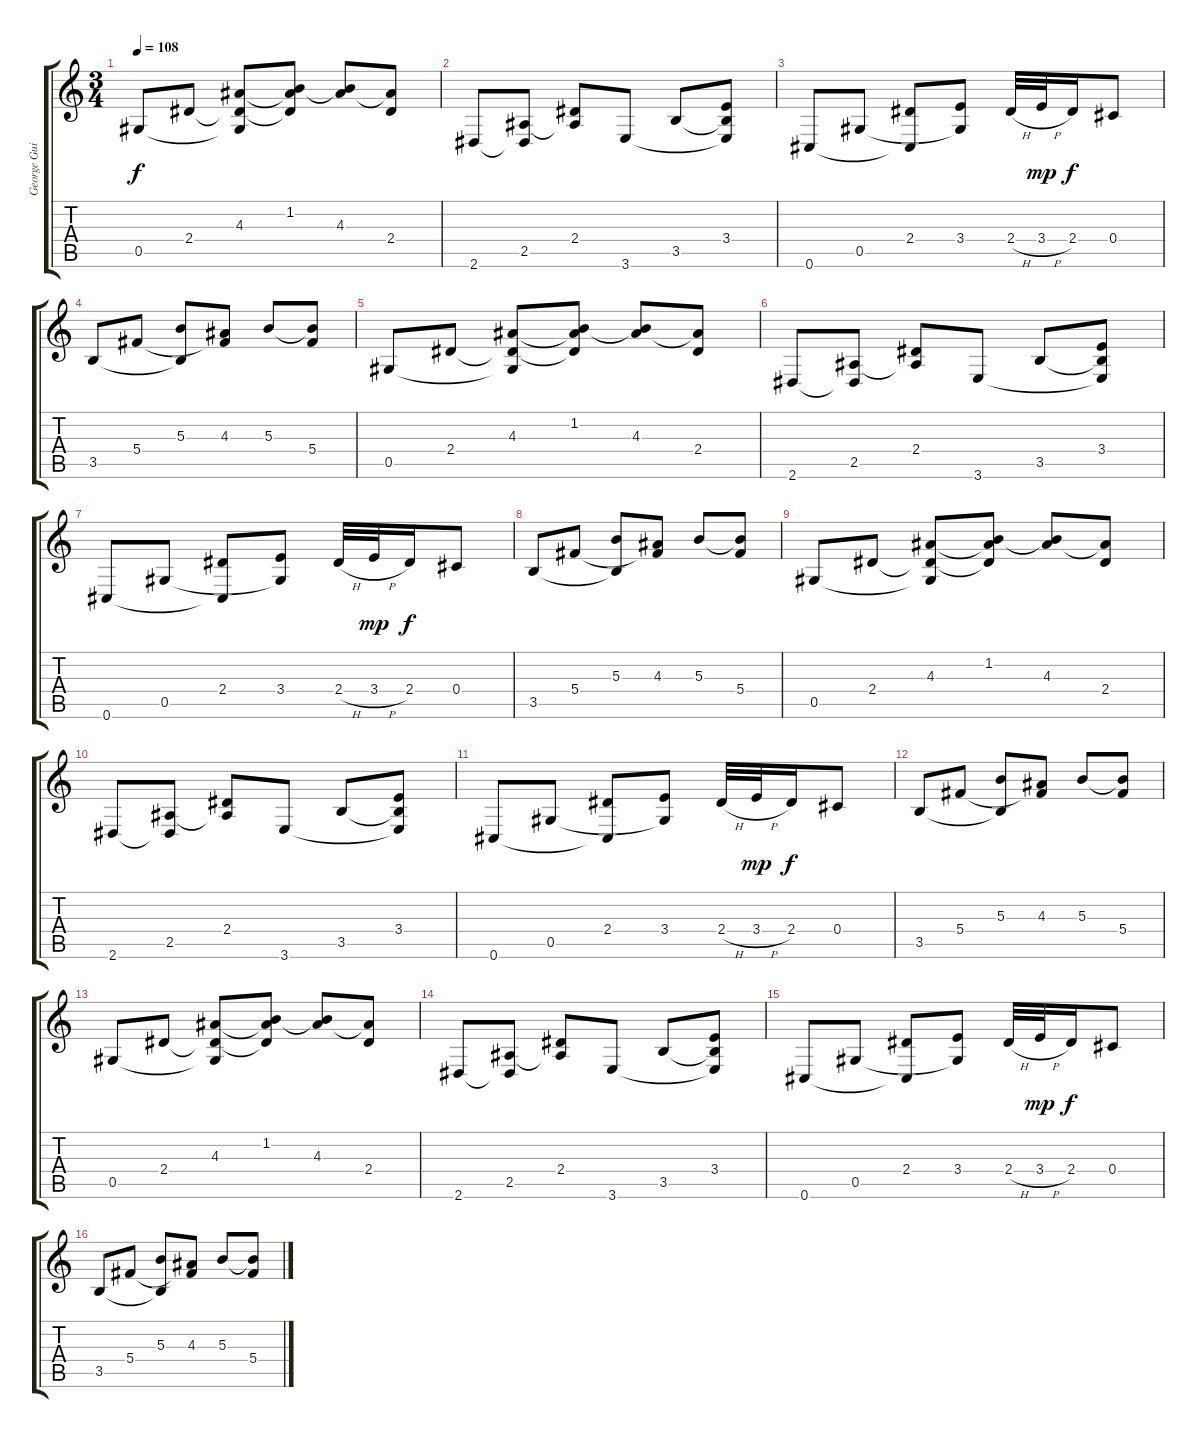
\track ("George Guitar" "George Gui") {instrument acousticguitarsteel}
\staff {score tabs}
\tuning (Eb4 Bb3 Gb3 Db3 Ab2 Db2) {hide}
\ts (3 4)
\tempo 108
\clef g2
\ks c
0.5.8{dy f instrument acousticguitarsteel} 2.4.8 (4.3 2.4{t} 0.5{t}).8 (1.2 4.3{t} 2.4{t}).8 (1.2{t} 4.3).8 (4.3{t} 2.4).8 |
2.6.8 (2.5 2.6{t}).8 (2.4 2.5{t}).8 3.6.8 3.5.8 (3.4 3.5{t} 3.6{t}).8 |
0.6.8 0.5.8 (2.4 0.6{t}).8 (3.4 0.5{t}).8 2.4{h}.32 3.4{h}.32{dy mp} 2.4.16{dy f} 0.4.8 |
3.5.8 5.4.8 (5.3 3.5{t}).8 (4.3 5.4{t}).8 5.3.8 (5.3{t} 5.4).8 |
0.5.8 2.4.8 (4.3 2.4{t} 0.5{t}).8 (1.2 4.3{t} 2.4{t}).8 (1.2{t} 4.3).8 (4.3{t} 2.4).8 |
2.6.8 (2.5 2.6{t}).8 (2.4 2.5{t}).8 3.6.8 3.5.8 (3.4 3.5{t} 3.6{t}).8 |
0.6.8 0.5.8 (2.4 0.6{t}).8 (3.4 0.5{t}).8 2.4{h}.32 3.4{h}.32{dy mp} 2.4.16{dy f} 0.4.8 |
3.5.8 5.4.8 (5.3 3.5{t}).8 (4.3 5.4{t}).8 5.3.8 (5.3{t} 5.4).8 |
0.5.8 2.4.8 (4.3 2.4{t} 0.5{t}).8 (1.2 4.3{t} 2.4{t}).8 (1.2{t} 4.3).8 (4.3{t} 2.4).8 |
2.6.8 (2.5 2.6{t}).8 (2.4 2.5{t}).8 3.6.8 3.5.8 (3.4 3.5{t} 3.6{t}).8 |
0.6.8 0.5.8 (2.4 0.6{t}).8 (3.4 0.5{t}).8 2.4{h}.32 3.4{h}.32{dy mp} 2.4.16{dy f} 0.4.8 |
3.5.8 5.4.8 (5.3 3.5{t}).8 (4.3 5.4{t}).8 5.3.8 (5.3{t} 5.4).8 |
0.5.8 2.4.8 (4.3 2.4{t} 0.5{t}).8 (1.2 4.3{t} 2.4{t}).8 (1.2{t} 4.3).8 (4.3{t} 2.4).8 |
2.6.8 (2.5 2.6{t}).8 (2.4 2.5{t}).8 3.6.8 3.5.8 (3.4 3.5{t} 3.6{t}).8 |
0.6.8 0.5.8 (2.4 0.6{t}).8 (3.4 0.5{t}).8 2.4{h}.32 3.4{h}.32{dy mp} 2.4.16{dy f} 0.4.8 |
3.5.8 5.4.8 (5.3 3.5{t}).8 (4.3 5.4{t}).8 5.3.8 (5.3{t} 5.4).8
